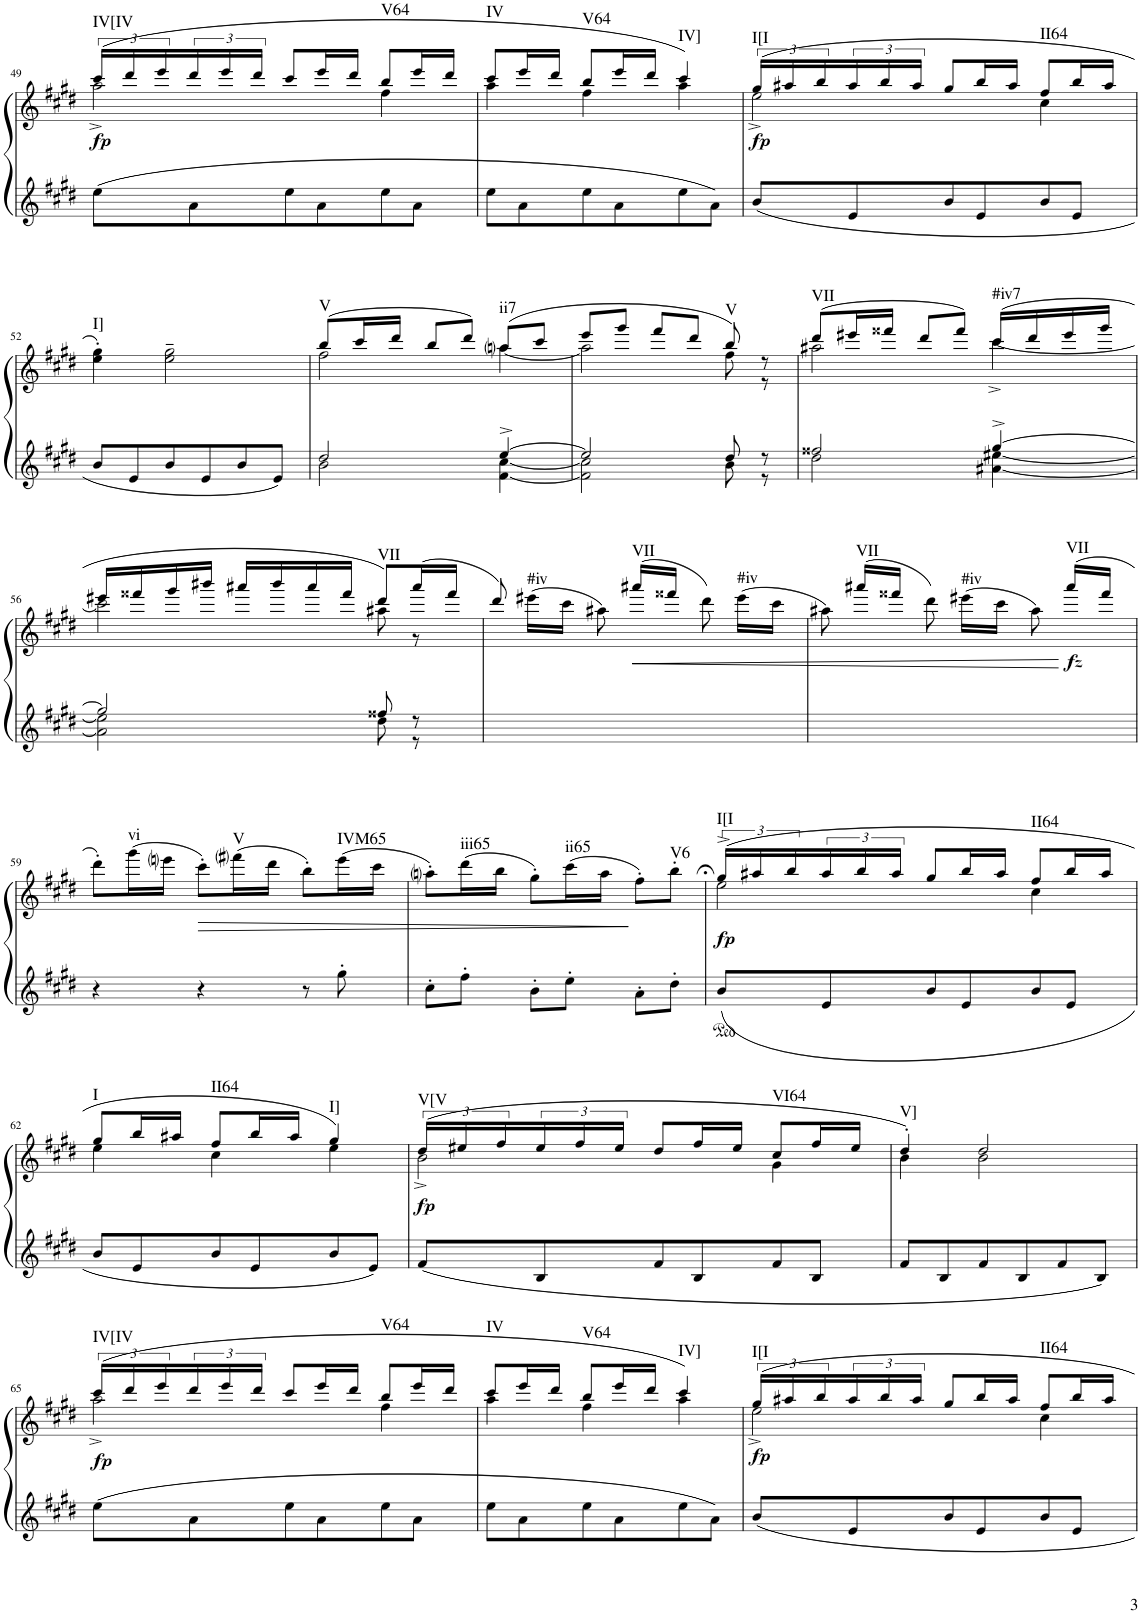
**kern	**kern	**dynam	**harte
*part1	*part1	*part1	*part1
*staff2	*staff1	*staff1/2	*
*I"Midi_1	*	*	*
!!LO:PB:g=z
*clefG2	*clefG2	*	*
*k[f#c#g#d#]	*k[f#c#g#d#]	*	*
*E:	*E:	*	*
*M3/4	*M3/4	*	*
=49	=49	=49	=49
*	*^	*	*
!	!	!	!LO:DY:b	!LO:H:kt=IV[IV
8ee\L	(24ccc#/LL	2aa^\	fp	N
.	24ddd#/	.	.	.
.	24eee/	.	.	.
8a\	24ddd#/	.	.	.
.	24eee/	.	.	.
.	24ddd#/JJ	.	.	.
8ee\	8ccc#/L	.	.	.
8a\	16eee/L	.	.	.
.	16ddd#/JJ	.	.	.
!	!	!	!	!LO:H:kt=V64
8ee\	8bb/L	4ff#\	.	N
8a\J	16eee/L	.	.	.
.	16ddd#/JJ	.	.	.
=50	=50	=50	=50	=50
!	!	!	!	!LO:H:kt=IV
8ee\L	8ccc#/L	4aa\	.	N
8a\	16eee/L	.	.	.
.	16ddd#/JJ	.	.	.
!	!	!	!	!LO:H:kt=V64
8ee\	8bb/L	4ff#\	.	N
8a\	16eee/L	.	.	.
.	16ddd#/JJ	.	.	.
!	!	!	!	!LO:H:kt=IV]
8ee\	4ccc#/)	4aa\	.	N
8a\J	.	.	.	.
=51	=51	=51	=51	=51
!	!	!	!LO:DY:b	!LO:H:kt=I[I
8b/L	(24gg#/LL	2ee^\	fp	N
.	24aa#X/	.	.	.
.	24bb/	.	.	.
8e/	24aa#/	.	.	.
.	24bb/	.	.	.
.	24aa#/JJ	.	.	.
8b/	8gg#/L	.	.	.
8e/	16bb/L	.	.	.
.	16aa#/JJ	.	.	.
!	!	!	!	!LO:H:kt=II64
8b/	8ff#/L	4cc#\	.	N
8e/J	16bb/L	.	.	.
.	16aa#/JJ	.	.	.
!!LO:LB:g=z	!!
=52	=52	=52	=52	=52
*^	*	*	*	*
!	!	!	!	!	!LO:H:kt=I]
8b/L	2ryy	4ee\' 4gg#\')	2ryy	.	N
8e/	.	.	.	.	.
8b/	.	2ee\~ 2gg#\~	.	.	.
8e/	.	.	.	.	.
8b/	4ryy	.	4ryy	.	.
8e/J	.	.	.	.	.
=53	=53	=53	=53	=53	=53
!	!	!	!	!	!LO:H:kt=V
2dd#/	2b\	(8bb/L	2ff#\	.	N
.	.	16ccc#/L	.	.	.
.	.	16ddd#/JJ	.	.	.
.	.	8bb/L	.	.	.
.	.	8ddd#/J)	.	.	.
!	!	!	!	!	!LO:H:kt=ii7
[4ee^/	[4f#\ [4cc#\	(8aani/L	[4aani\	.	N
.	.	8ccc#/J	.	.	.
=54	=54	=54	=54	=54	=54
2ee/]	2f#\] 2cc#\]	8eee/L	2aa\]	.	.
.	.	8ggg#/J	.	.	.
.	.	8fff#/L	.	.	.
.	.	8ddd#/J	.	.	.
!	!	!	!	!	!LO:H:kt=V
8dd#/	8b\	8bb/)	8ff#\	.	N
8r	8r	8r	8r	.	.
=55	=55	=55	=55	=55	=55
!	!	!	!	!	!LO:H:kt=VII
2ff##X/	2dd#\	(8ddd#/L	2aa#X\	.	N
.	.	16eee#X/L	.	.	.
.	.	16fff##X/JJ	.	.	.
.	.	8ddd#/L	.	.	.
.	.	8fff##/J)	.	.	.
!	!	!	!	!	!LO:H:kt=#iv7
[4gg#^/	[4a#X\ [4ee#X\	(16ccc#/LL	[4ccc#^\	.	N
.	.	16ddd#/	.	.	.
.	.	16eee#/	.	.	.
.	.	16ggg#/JJ	.	.	.
!!LO:LB:g=z	!!
=56	=56	=56	=56	=56	=56
2gg#/]	2a#\] 2ee#\]	16eee#X/LL	2ccc#\]	.	.
.	.	16fff##X/	.	.	.
.	.	16ggg#/	.	.	.
.	.	16bbb#X/JJ	.	.	.
.	.	16aaa#X/LL	.	.	.
.	.	16bbb#/	.	.	.
.	.	16aaa#/	.	.	.
.	.	16fff##/JJ	.	.	.
!	!	!	!	!	!LO:H:kt=VII
8ff##X/	8dd#\	8ddd#/L)	8aa#X\	.	N
8r	8r	(16aaa#/L	8r	.	.
.	.	16fff##/JJ	.	.	.
=57	=57	=57	=57	=57	=57
2ryy	2ryy	8ddd#/)	2ryy	.	.
!	!	!	!	!	!LO:H:kt=#iv
.	.	(16eee#X\LL	.	.	N
.	.	16ccc#\JJ	.	.	.
.	.	8aa#X\)	.	.	.
!	!	!	!	!LO:HP:b	!LO:H:kt=VII
.	.	(16aaa#X/LL	.	<	N
.	.	16fff##X/JJ	.	.	.
4ryy	4ryy	8ddd#\)	4ryy	.	.
!	!	!	!	!	!LO:H:kt=#iv
.	.	(16eee#\LL	.	.	N
.	.	16ccc#\JJ	.	.	.
=58	=58	=58	=58	=58	=58
2ryy	2ryy	8aa#X\)	2ryy	.	.
!	!	!	!	!	!LO:H:kt=VII
.	.	(16aaa#X/LL	.	.	N
.	.	16fff##X/JJ	.	.	.
.	.	8ddd#\)	.	.	.
!	!	!	!	!	!LO:H:kt=#iv
.	.	(16eee#X\LL	.	.	N
.	.	16ccc#\JJ	.	.	.
4ryy	4ryy	8aa#\)	4ryy	.	.
!	!	!	!	!LO:DY:n=1:b	!LO:H:kt=VII
.	.	(16aaa#/LL	.	[ fz	N
.	.	16fff##/JJ	.	.	.
*v	*v	*	*	*	*
!!LO:LB:g=z	!!
=59	=59	=59	=59	=59
4r	8ddd#'\L)	2ryy	.	.
!	!	!	!	!LO:H:kt=vi
.	(16ggg#\L	.	.	N
.	16eeeni\JJ	.	.	.
!	!	!	!LO:HP:b	!
4r	8ccc#'\L)	.	>	.
!	!	!	!	!LO:H:kt=V
.	(16fff#i\L	.	.	N
.	16ddd#\JJ	.	.	.
8r	8bb'\L)	4ryy	.	.
!	!	!	!	!LO:H:kt=IVM65
8gg#'\	(16eee\L	.	.	N
.	16ccc#\JJ	.	.	.
=60	=60	=60	=60	=60
8cc#'\L	8aani'\L)	2ryy	.	.
!	!	!	!	!LO:H:kt=iii65
8ff#'\J	(16ddd#\L	.	.	N
.	16bb\JJ	.	.	.
8b'\L	8gg#'\L)	.	.	.
!	!	!	!	!LO:H:kt=ii65
8ee'\J	(16ccc#\L	.	.	N
.	16aa\JJ	.	.	.
8a'\L	8ff#'\L)	4ryy	]	.
!	!	!	!	!LO:H:kt=V6
8dd#'\J	8bb'\J	.	.	N
=61	=61	=61	=61	=61
!	!	!	!LO:DY:b	!LO:H:kt=I[I
8b/L	(24gg#^/LL	2ee\	fp	N
.	24aa#X/	.	.	.
.	24bb/	.	.	.
8e/	24aa#/	.	.	.
.	24bb/	.	.	.
.	24aa#/JJ	.	.	.
8b/	8gg#/L	.	.	.
8e/	16bb/L	.	.	.
.	16aa#/JJ	.	.	.
!	!	!	!	!LO:H:kt=II64
8b/	8ff#/L	4cc#\	.	N
8e/J	16bb/L	.	.	.
.	16aa#/JJ	.	.	.
!!LO:LB:g=z	!!
=62	=62	=62	=62	=62
!	!	!	!	!LO:H:kt=I
8b/L	8gg#/L	4ee\	.	N
8e/	16bb/L	.	.	.
.	16aa#X/JJ	.	.	.
!	!	!	!	!LO:H:kt=II64
8b/	8ff#/L	4cc#\	.	N
8e/	16bb/L	.	.	.
.	16aa#/JJ	.	.	.
!	!	!	!	!LO:H:kt=I]
8b/	4gg#/)	4ee\	.	N
8e/J	.	.	.	.
=63	=63	=63	=63	=63
!	!	!	!LO:DY:b	!LO:H:kt=V[V
8f#/L	(24dd#/LL	2b^\	fp	N
.	24ee#X/	.	.	.
.	24ff#/	.	.	.
8B/	24ee#/	.	.	.
.	24ff#/	.	.	.
.	24ee#/JJ	.	.	.
8f#/	8dd#/L	.	.	.
8B/	16ff#/L	.	.	.
.	16ee#/JJ	.	.	.
!	!	!	!	!LO:H:kt=VI64
8f#/	8cc#/L	4g#\	.	N
8B/J	16ff#/L	.	.	.
.	16ee#/JJ	.	.	.
=64	=64	=64	=64	=64
!	!	!	!	!LO:H:kt=V]
8f#/L	4dd#'/)	4b\	.	N
8B/	.	.	.	.
8f#/	2dd#/	2b\	.	.
8B/	.	.	.	.
8f#/	.	.	.	.
8B/J	.	.	.	.
!!LO:LB:g=z	!!
=65	=65	=65	=65	=65
!	!	!	!LO:DY:b	!LO:H:kt=IV[IV
8ee\L	(24ccc#/LL	2aa^\	fp	N
.	24ddd#/	.	.	.
.	24eee/	.	.	.
8a\	24ddd#/	.	.	.
.	24eee/	.	.	.
.	24ddd#/JJ	.	.	.
8ee\	8ccc#/L	.	.	.
8a\	16eee/L	.	.	.
.	16ddd#/JJ	.	.	.
!	!	!	!	!LO:H:kt=V64
8ee\	8bb/L	4ff#\	.	N
8a\J	16eee/L	.	.	.
.	16ddd#/JJ	.	.	.
=66	=66	=66	=66	=66
!	!	!	!	!LO:H:kt=IV
8ee\L	8ccc#/L	4aa\	.	N
8a\	16eee/L	.	.	.
.	16ddd#/JJ	.	.	.
!	!	!	!	!LO:H:kt=V64
8ee\	8bb/L	4ff#\	.	N
8a\	16eee/L	.	.	.
.	16ddd#/JJ	.	.	.
!	!	!	!	!LO:H:kt=IV]
8ee\	4ccc#/)	4aa\	.	N
8a\J	.	.	.	.
=67	=67	=67	=67	=67
!	!	!	!LO:DY:b	!LO:H:kt=I[I
8b/L	24gg#/LL	2ee^\	fp	N
.	24aa#X/	.	.	.
.	24bb/	.	.	.
8e/	24aa#/	.	.	.
.	24bb/	.	.	.
.	24aa#/JJ	.	.	.
8b/	8gg#/L	.	.	.
8e/	16bb/L	.	.	.
.	16aa#/JJ	.	.	.
!	!	!	!	!LO:H:kt=II64
8b/	8ff#/L	4cc#\	.	N
8e/J	16bb/L	.	.	.
.	16aa#/JJ	.	.	.
*	*v	*v	*	*
=	=	=	=
*-	*-	*-	*-
